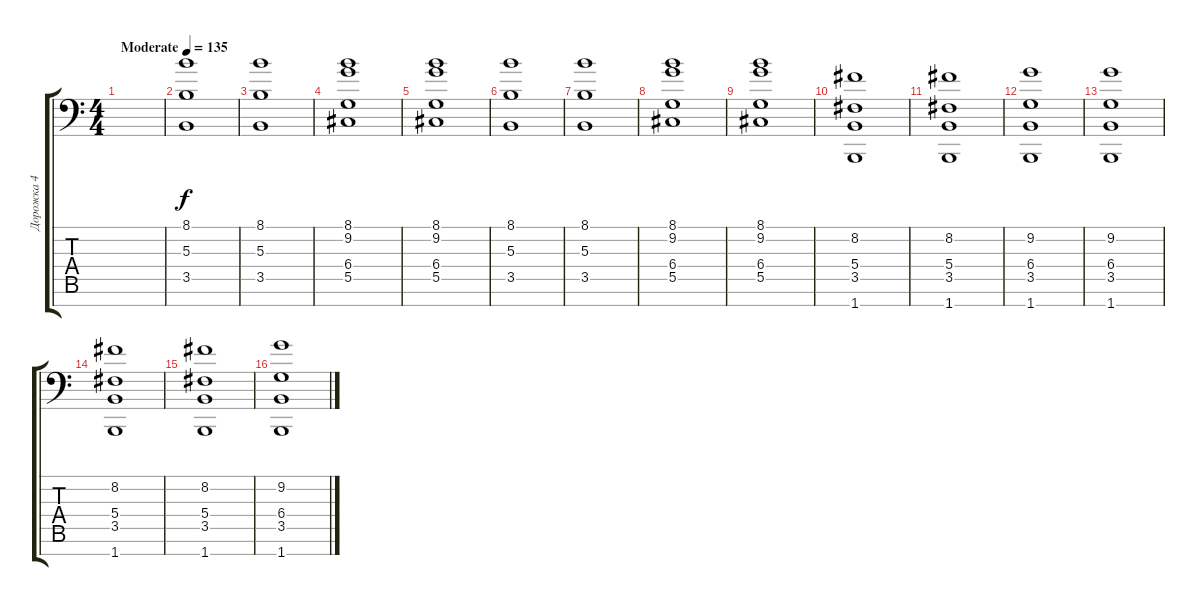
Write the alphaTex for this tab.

\track ("Дорожка 4" "Дорожка 4") {instrument choiraahs}
\staff {score tabs}
\tuning (Eb4 Bb3 Gb3 Db3 Ab2 Eb2 Bb1) {hide}
\ts (4 4)
\tempo (135 "Moderate")
\clef f4
\ks c
|
(8.1 5.3 3.5).1 |
(8.1 5.3 3.5).1 |
(8.1 9.2 6.4 5.5).1 |
(8.1 9.2 6.4 5.5).1 |
(8.1 5.3 3.5).1 |
(8.1 5.3 3.5).1 |
(8.1 9.2 6.4 5.5).1 |
(8.1 9.2 6.4 5.5).1 |
(8.2 5.4 3.5 1.7).1 |
(8.2 5.4 3.5 1.7).1 |
(9.2 6.4 3.5 1.7).1 |
(9.2 6.4 3.5 1.7).1 |
(8.2 5.4 3.5 1.7).1 |
(8.2 5.4 3.5 1.7).1 |
(9.2 6.4 3.5 1.7).1
